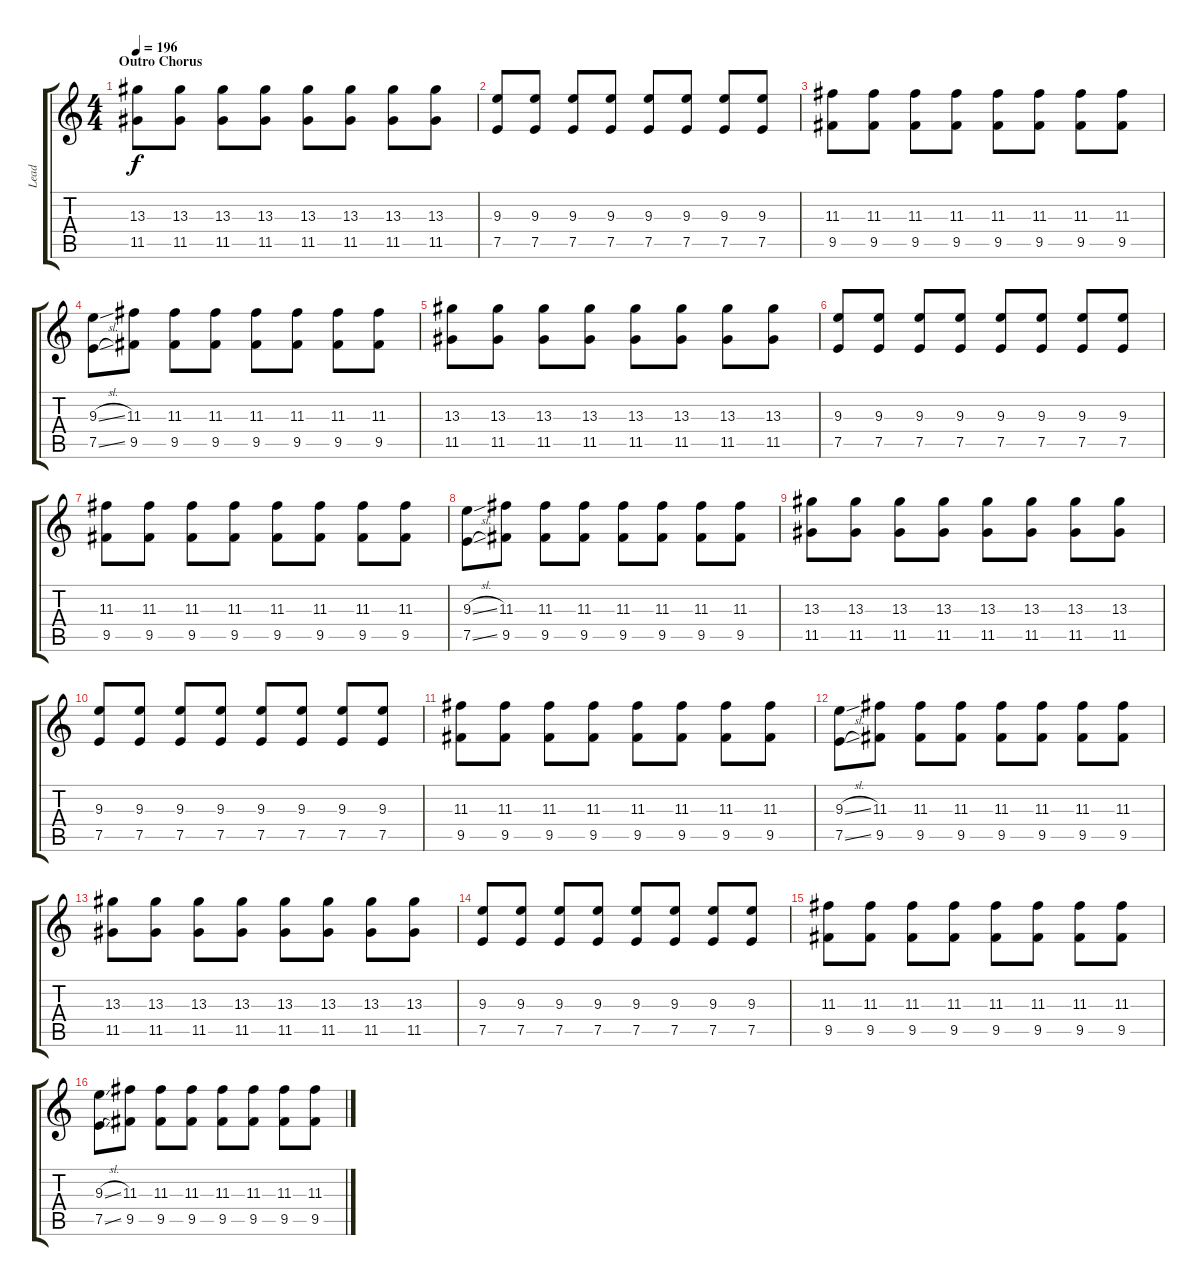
\track ("Lead" "Lead") {instrument distortionguitar}
\staff {score tabs}
\tuning (E4 B3 G3 D3 A2 E2) {hide}
\ts (4 4)
\section ("" "Outro Chorus")
\tempo 196
\clef g2
\ks c
(13.3 11.5).8{dy f volume 8 balance 8} (13.3 11.5).8 (13.3 11.5).8 (13.3 11.5).8 (13.3 11.5).8 (13.3 11.5).8 (13.3 11.5).8 (13.3 11.5).8 |
(9.3 7.5).8 (9.3 7.5).8 (9.3 7.5).8 (9.3 7.5).8 (9.3 7.5).8 (9.3 7.5).8 (9.3 7.5).8 (9.3 7.5).8 |
(11.3 9.5).8 (11.3 9.5).8 (11.3 9.5).8 (11.3 9.5).8 (11.3 9.5).8 (11.3 9.5).8 (11.3 9.5).8 (11.3 9.5).8 |
(9.3{sl} 7.5{sl}).8 (11.3 9.5).8 (11.3 9.5).8 (11.3 9.5).8 (11.3 9.5).8 (11.3 9.5).8 (11.3 9.5).8 (11.3 9.5).8 |
(13.3 11.5).8 (13.3 11.5).8 (13.3 11.5).8 (13.3 11.5).8 (13.3 11.5).8 (13.3 11.5).8 (13.3 11.5).8 (13.3 11.5).8 |
(9.3 7.5).8 (9.3 7.5).8 (9.3 7.5).8 (9.3 7.5).8 (9.3 7.5).8 (9.3 7.5).8 (9.3 7.5).8 (9.3 7.5).8 |
(11.3 9.5).8 (11.3 9.5).8 (11.3 9.5).8 (11.3 9.5).8 (11.3 9.5).8 (11.3 9.5).8 (11.3 9.5).8 (11.3 9.5).8 |
(9.3{sl} 7.5{sl}).8 (11.3 9.5).8 (11.3 9.5).8 (11.3 9.5).8 (11.3 9.5).8 (11.3 9.5).8 (11.3 9.5).8 (11.3 9.5).8 |
(13.3 11.5).8 (13.3 11.5).8 (13.3 11.5).8 (13.3 11.5).8 (13.3 11.5).8 (13.3 11.5).8 (13.3 11.5).8 (13.3 11.5).8 |
(9.3 7.5).8 (9.3 7.5).8 (9.3 7.5).8 (9.3 7.5).8 (9.3 7.5).8 (9.3 7.5).8 (9.3 7.5).8 (9.3 7.5).8 |
(11.3 9.5).8 (11.3 9.5).8 (11.3 9.5).8 (11.3 9.5).8 (11.3 9.5).8 (11.3 9.5).8 (11.3 9.5).8 (11.3 9.5).8 |
(9.3{sl} 7.5{sl}).8 (11.3 9.5).8 (11.3 9.5).8 (11.3 9.5).8 (11.3 9.5).8 (11.3 9.5).8 (11.3 9.5).8 (11.3 9.5).8 |
(13.3 11.5).8 (13.3 11.5).8 (13.3 11.5).8 (13.3 11.5).8 (13.3 11.5).8 (13.3 11.5).8 (13.3 11.5).8 (13.3 11.5).8 |
(9.3 7.5).8 (9.3 7.5).8 (9.3 7.5).8 (9.3 7.5).8 (9.3 7.5).8 (9.3 7.5).8 (9.3 7.5).8 (9.3 7.5).8 |
(11.3 9.5).8 (11.3 9.5).8 (11.3 9.5).8 (11.3 9.5).8 (11.3 9.5).8 (11.3 9.5).8 (11.3 9.5).8 (11.3 9.5).8 |
(9.3{sl} 7.5{sl}).8 (11.3 9.5).8 (11.3 9.5).8 (11.3 9.5).8 (11.3 9.5).8 (11.3 9.5).8 (11.3 9.5).8 (11.3 9.5).8
